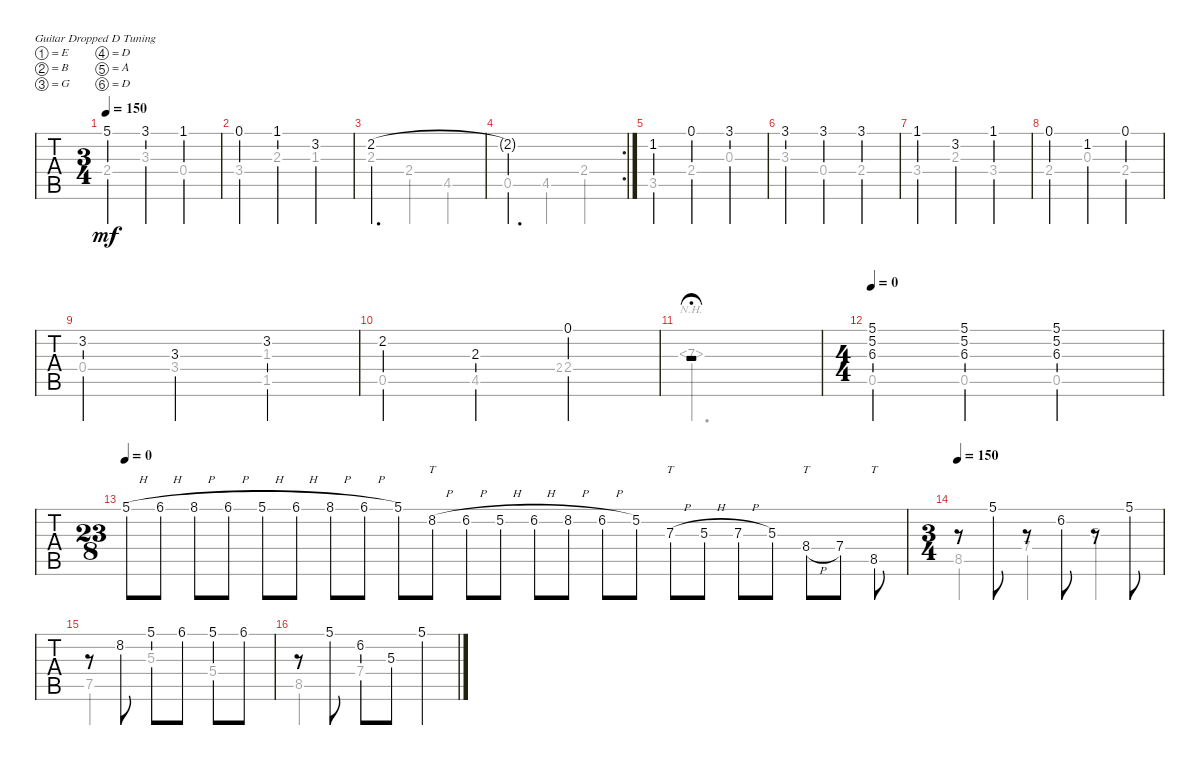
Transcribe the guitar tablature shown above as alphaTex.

\bracketExtendMode groupsimilarinstruments
\singleTrackTrackNamePolicy hidden
\multiTrackTrackNamePolicy hidden
\firstSystemTrackNameOrientation horizontal
\otherSystemsTrackNameOrientation horizontal
\track ("Untitled" "N-Gt") {instrument acousticgrandpiano}
\staff {tabs}
\tuning (E4 B3 G3 D3 A2 D2)
\displaytranspose 12
\voice
\ts (3 4)
\tempo 150
\clef g2
\ks dminor
5.1.4{dy mf} 3.1.4 1.1.4 |
0.1.4 1.1.4 3.2.4 |
2.2.2{d} |
\rc 2
2.2{t}.2{d} |
1.2.4 0.1.4 3.1.4 |
3.1.4 3.1.4 3.1.4 |
1.1.4 3.2.4 1.1.4 |
0.1.4 1.2.4 0.1.4 |
3.2.4 3.3.4 3.2.4 |
2.2.4 2.3.4 0.1.4 |
r.1{fermata (medium 1)} |
\ts (4 4)
\tempo 0
(5.1 5.2 6.3).4 (5.1 5.2 6.3).4 (5.1 5.2 6.3).2 |
\ts (23 8)
\tempo 0
5.1{h}.8 6.1{h}.8 8.1{h}.8 6.1{h}.8 5.1{h}.8 6.1{h}.8 8.1{h}.8 6.1{h}.8 5.1.8 8.2{h}.8{tt} 6.2{h}.8 5.2{h}.8 6.2{h}.8 8.2{h}.8 6.2{h}.8 5.2.8 7.3{h}.8{tt} 5.3{h}.8 7.3{h}.8 5.3.8 8.4{h}.8{tt} 7.4.8 8.5.8{tt} |
\ts (3 4)
\tempo 150
r.8 5.1.8 r.8 6.2.8 r.8 5.1.8 |
r.8 8.2.8 5.1.8 6.1.8 5.1.8 6.1.8 |
r.8 5.1.8 6.2.8 5.3.8 5.1.4
\voice
\clef g2
\ottava regular
\simile none
\ks dminor
2.4.4{dy mf} 3.3.4 0.4.4 |
3.4.4 2.3.4 1.3.4 |
2.3.4 2.4.4 4.5.4 |
0.5.4 4.5.4 2.4.4 |
3.5.4 2.4.4 0.3.4 |
3.3.4 0.4.4 2.4.4 |
3.4.4 2.3.4 3.4.4 |
2.4.4 0.3.4 2.4.4 |
0.4.4 3.4.4 (1.3 1.5).4 |
0.5.4 4.5.4 2.4.8{gr} 2.4.4 |
7.3{nh}.2{d fermata (medium 1)} |
0.5.4 0.5.4 0.5.2 |
|
8.5.4 7.4.4 5.3.4 |
7.5.4 5.3.4 5.4.4 |
8.5.4 7.4.2
